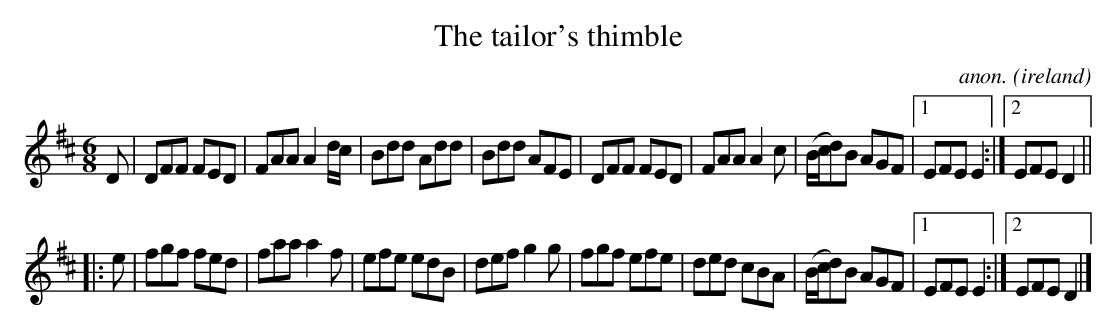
X:1
T:The tailor's thimble
O:ireland
C:anon.
M:6/8
L:1/8
K:D
D|DFF FED|FAA A2 d/c/|Bdd Add|Bdd AFE|DFF FED|FAA A2c|(B/c/d)B AGF|[1 EFE E2:|[2 EFE D2||
|:e|fgf fed|faa a2f|efe edB|def g2g|fgf efe|ded cBA|(B/c/d)B AGF|[1 EFE E2:|[2 EFE D2|]
